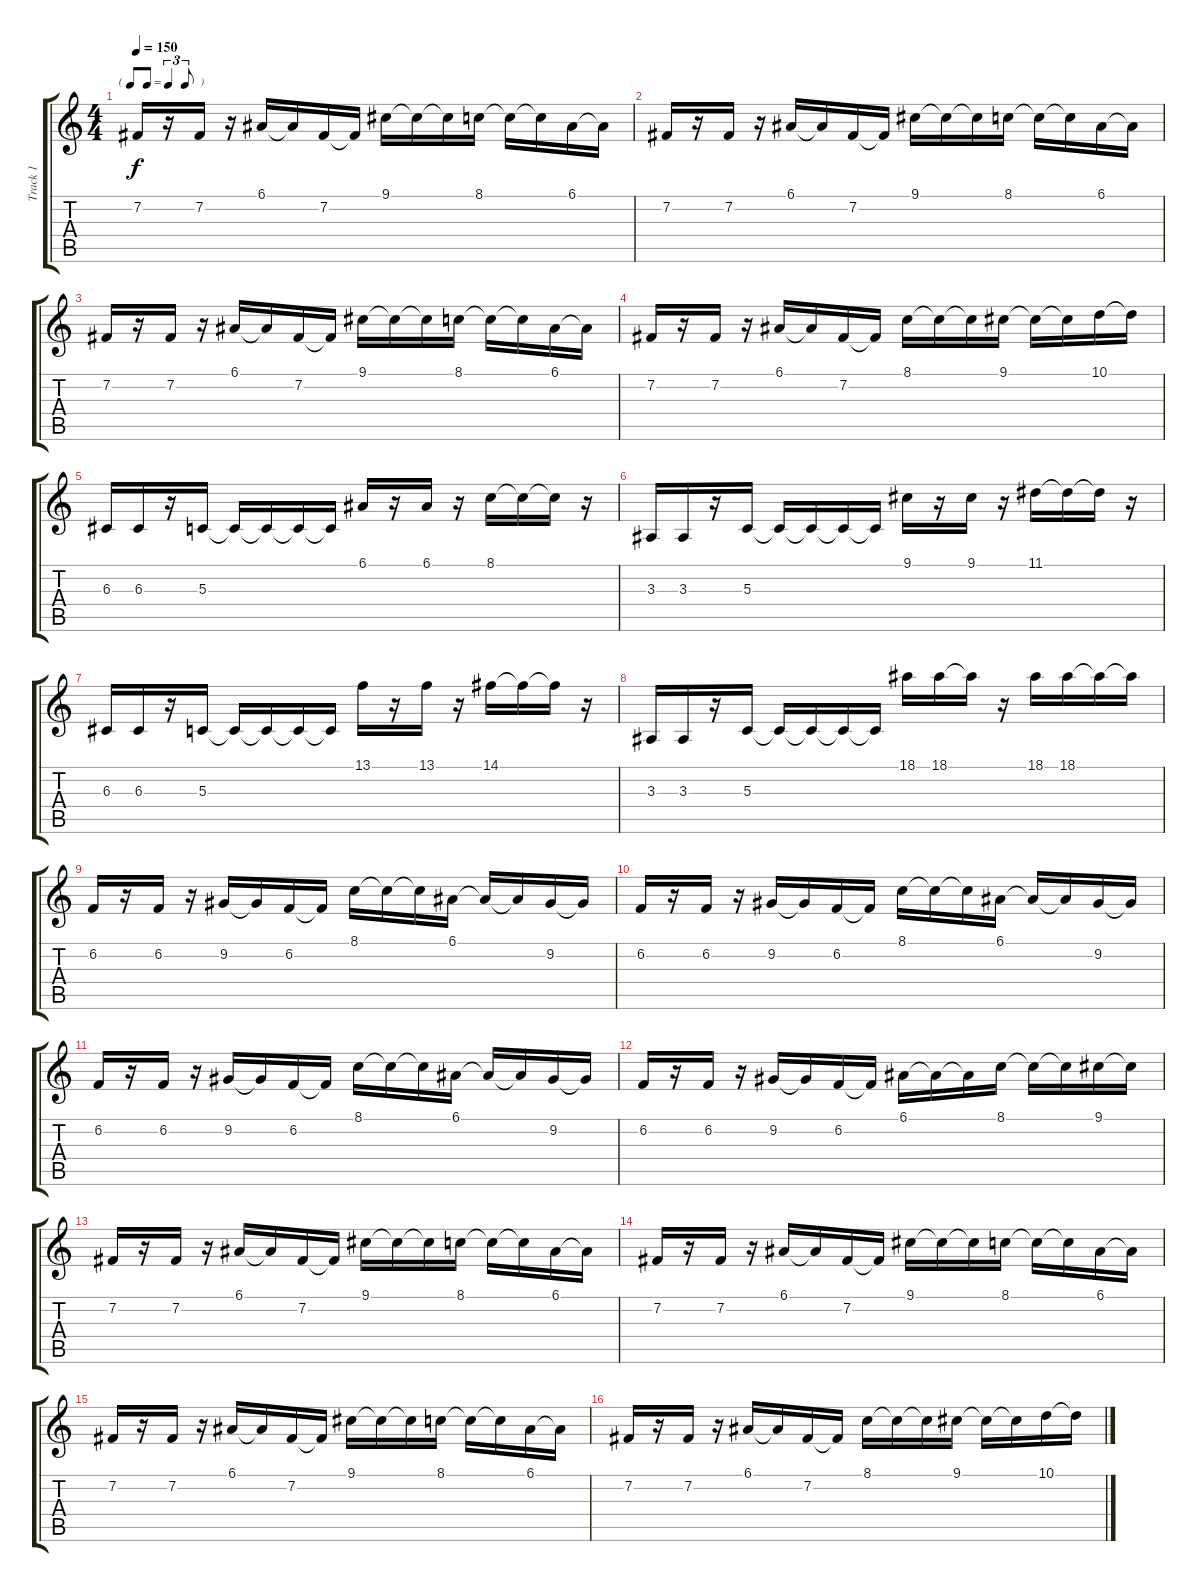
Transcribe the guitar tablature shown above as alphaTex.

\track ("Track 1" "Track 1") {instrument lead5charang}
\staff {score tabs}
\tuning (E4 B3 G3 D3 A2 E2) {hide}
\ts (4 4)
\tf triplet8th
\tempo 150
\clef g2
\ks c
7.2.16{dy f} r.16 7.2.16 r.16 6.1.16 6.1{t}.16 7.2.16 7.2{t}.16 9.1.16 9.1{t}.16 9.1{t}.16 8.1.16 8.1{t}.16 8.1{t}.16 6.1.16 6.1{t}.16 |
7.2.16 r.16 7.2.16 r.16 6.1.16 6.1{t}.16 7.2.16 7.2{t}.16 9.1.16 9.1{t}.16 9.1{t}.16 8.1.16 8.1{t}.16 8.1{t}.16 6.1.16 6.1{t}.16 |
7.2.16 r.16 7.2.16 r.16 6.1.16 6.1{t}.16 7.2.16 7.2{t}.16 9.1.16 9.1{t}.16 9.1{t}.16 8.1.16 8.1{t}.16 8.1{t}.16 6.1.16 6.1{t}.16 |
7.2.16 r.16 7.2.16 r.16 6.1.16 6.1{t}.16 7.2.16 7.2{t}.16 8.1.16 8.1{t}.16 8.1{t}.16 9.1.16 9.1{t}.16 9.1{t}.16 10.1.16 10.1{t}.16 |
6.3.16 6.3.16 r.16 5.3.16 5.3{t}.16 5.3{t}.16 5.3{t}.16 5.3{t}.16 6.1.16 r.16 6.1.16 r.16 8.1.16 8.1{t}.16 8.1{t}.16 r.16 |
3.3.16 3.3.16 r.16 5.3.16 5.3{t}.16 5.3{t}.16 5.3{t}.16 5.3{t}.16 9.1.16 r.16 9.1.16 r.16 11.1.16 11.1{t}.16 11.1{t}.16 r.16 |
6.3.16 6.3.16 r.16 5.3.16 5.3{t}.16 5.3{t}.16 5.3{t}.16 5.3{t}.16 13.1.16 r.16 13.1.16 r.16 14.1.16 14.1{t}.16 14.1{t}.16 r.16 |
3.3.16 3.3.16 r.16 5.3.16 5.3{t}.16 5.3{t}.16 5.3{t}.16 5.3{t}.16 18.1.16 18.1.16 18.1{t}.16 r.16 18.1.16 18.1.16 18.1{t}.16 18.1{t}.16 |
6.2.16 r.16 6.2.16 r.16 9.2.16 9.2{t}.16 6.2.16 6.2{t}.16 8.1.16 8.1{t}.16 8.1{t}.16 6.1.16 6.1{t}.16 6.1{t}.16 9.2.16 9.2{t}.16 |
6.2.16 r.16 6.2.16 r.16 9.2.16 9.2{t}.16 6.2.16 6.2{t}.16 8.1.16 8.1{t}.16 8.1{t}.16 6.1.16 6.1{t}.16 6.1{t}.16 9.2.16 9.2{t}.16 |
6.2.16 r.16 6.2.16 r.16 9.2.16 9.2{t}.16 6.2.16 6.2{t}.16 8.1.16 8.1{t}.16 8.1{t}.16 6.1.16 6.1{t}.16 6.1{t}.16 9.2.16 9.2{t}.16 |
6.2.16 r.16 6.2.16 r.16 9.2.16 9.2{t}.16 6.2.16 6.2{t}.16 6.1.16 6.1{t}.16 6.1{t}.16 8.1.16 8.1{t}.16 8.1{t}.16 9.1.16 9.1{t}.16 |
7.2.16 r.16 7.2.16 r.16 6.1.16 6.1{t}.16 7.2.16 7.2{t}.16 9.1.16 9.1{t}.16 9.1{t}.16 8.1.16 8.1{t}.16 8.1{t}.16 6.1.16 6.1{t}.16 |
7.2.16 r.16 7.2.16 r.16 6.1.16 6.1{t}.16 7.2.16 7.2{t}.16 9.1.16 9.1{t}.16 9.1{t}.16 8.1.16 8.1{t}.16 8.1{t}.16 6.1.16 6.1{t}.16 |
7.2.16 r.16 7.2.16 r.16 6.1.16 6.1{t}.16 7.2.16 7.2{t}.16 9.1.16 9.1{t}.16 9.1{t}.16 8.1.16 8.1{t}.16 8.1{t}.16 6.1.16 6.1{t}.16 |
7.2.16 r.16 7.2.16 r.16 6.1.16 6.1{t}.16 7.2.16 7.2{t}.16 8.1.16 8.1{t}.16 8.1{t}.16 9.1.16 9.1{t}.16 9.1{t}.16 10.1.16 10.1{t}.16
